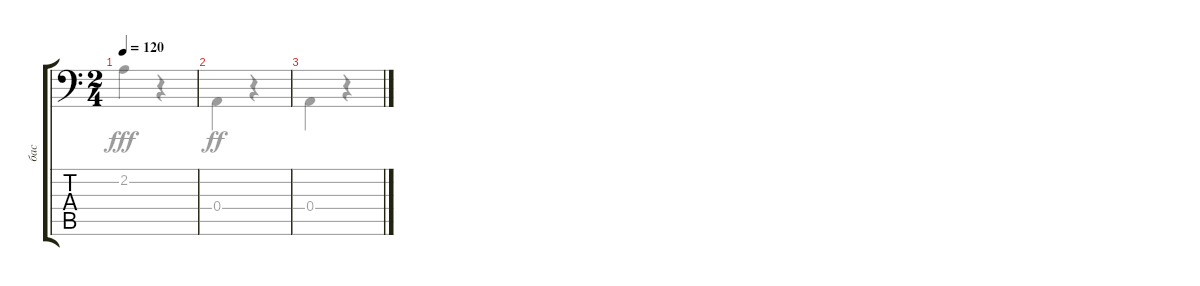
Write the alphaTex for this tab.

\track ("бас" "бас") {instrument electricbasspick}
\staff {score tabs}
\tuning (C3 G2 D2 A1 E1 B0) {hide}
\voice
\ts (2 4)
\tempo 120
\clef f4
\ks aminor
|
|
\voice
\clef f4
\ks aminor
2.2.4{dy fff} r.4 |
0.4.4{dy ff} r.4 |
0.4.4 r.4
